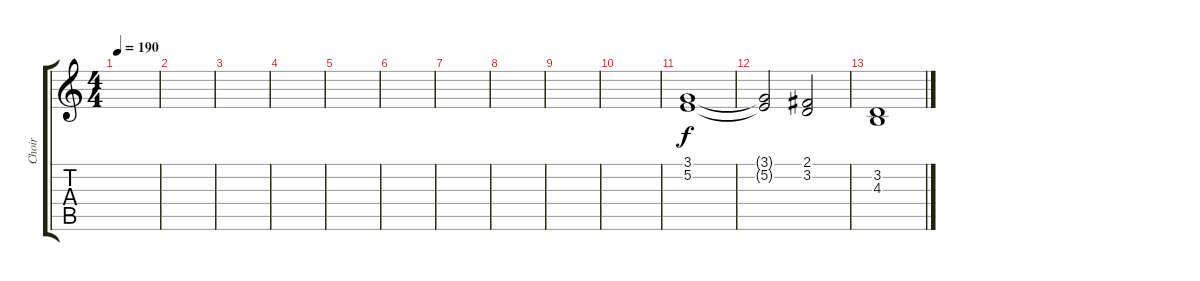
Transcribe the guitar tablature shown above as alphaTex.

\track ("Choir" "Choir") {instrument choiraahs}
\staff {score tabs}
\tuning (E4 B3 G3 D3 A2 E2) {hide}
\ts (4 4)
\tempo 190
\clef g2
\ks c
|
|
|
|
|
|
|
|
|
|
(3.1 5.2).1 |
(3.1{t} 5.2{t}).2 (2.1 3.2).2 |
(3.2 4.3).1
